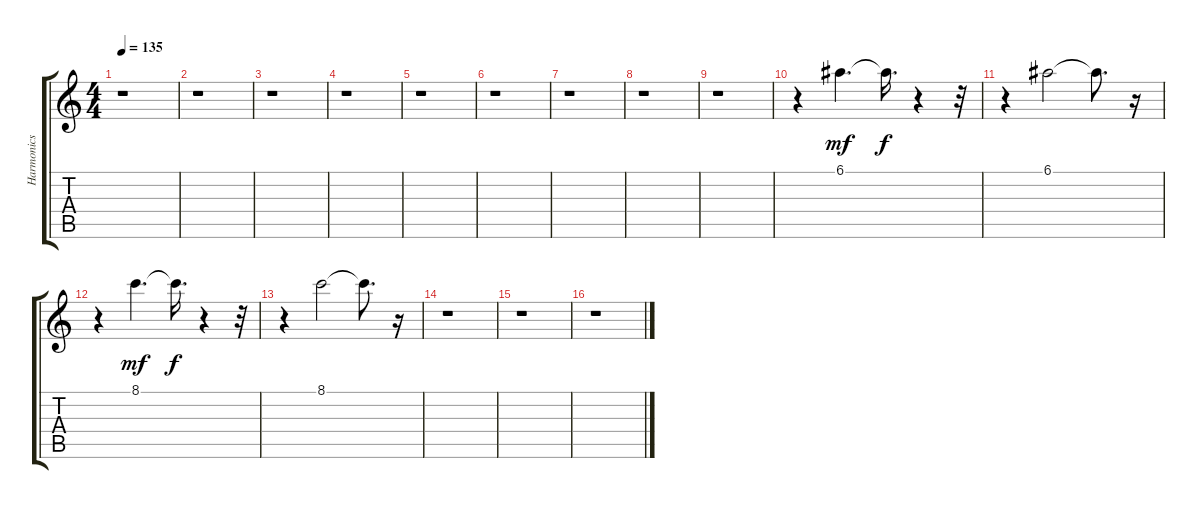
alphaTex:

\track ("Harmonics" "Harmonics") {instrument guitarharmonics}
\staff {score tabs}
\tuning (E4 B3 G3 D3 A2 E2) {hide}
\ts (4 4)
\tempo 135
\clef g2
\ks c
r.1{dy mf} |
r.1 |
r.1 |
r.1 |
r.1 |
r.1 |
r.1 |
r.1 |
r.1 |
r.4 6.1.4{d} 6.1{t}.16{d dy f} r.4 r.32 |
r.4 6.1.2 6.1{t}.8{d} r.16 |
r.4 8.1.4{d dy mf} 8.1{t}.16{d dy f} r.4 r.32 |
r.4 8.1.2 8.1{t}.8{d} r.16 |
r.1 |
r.1 |
r.1
